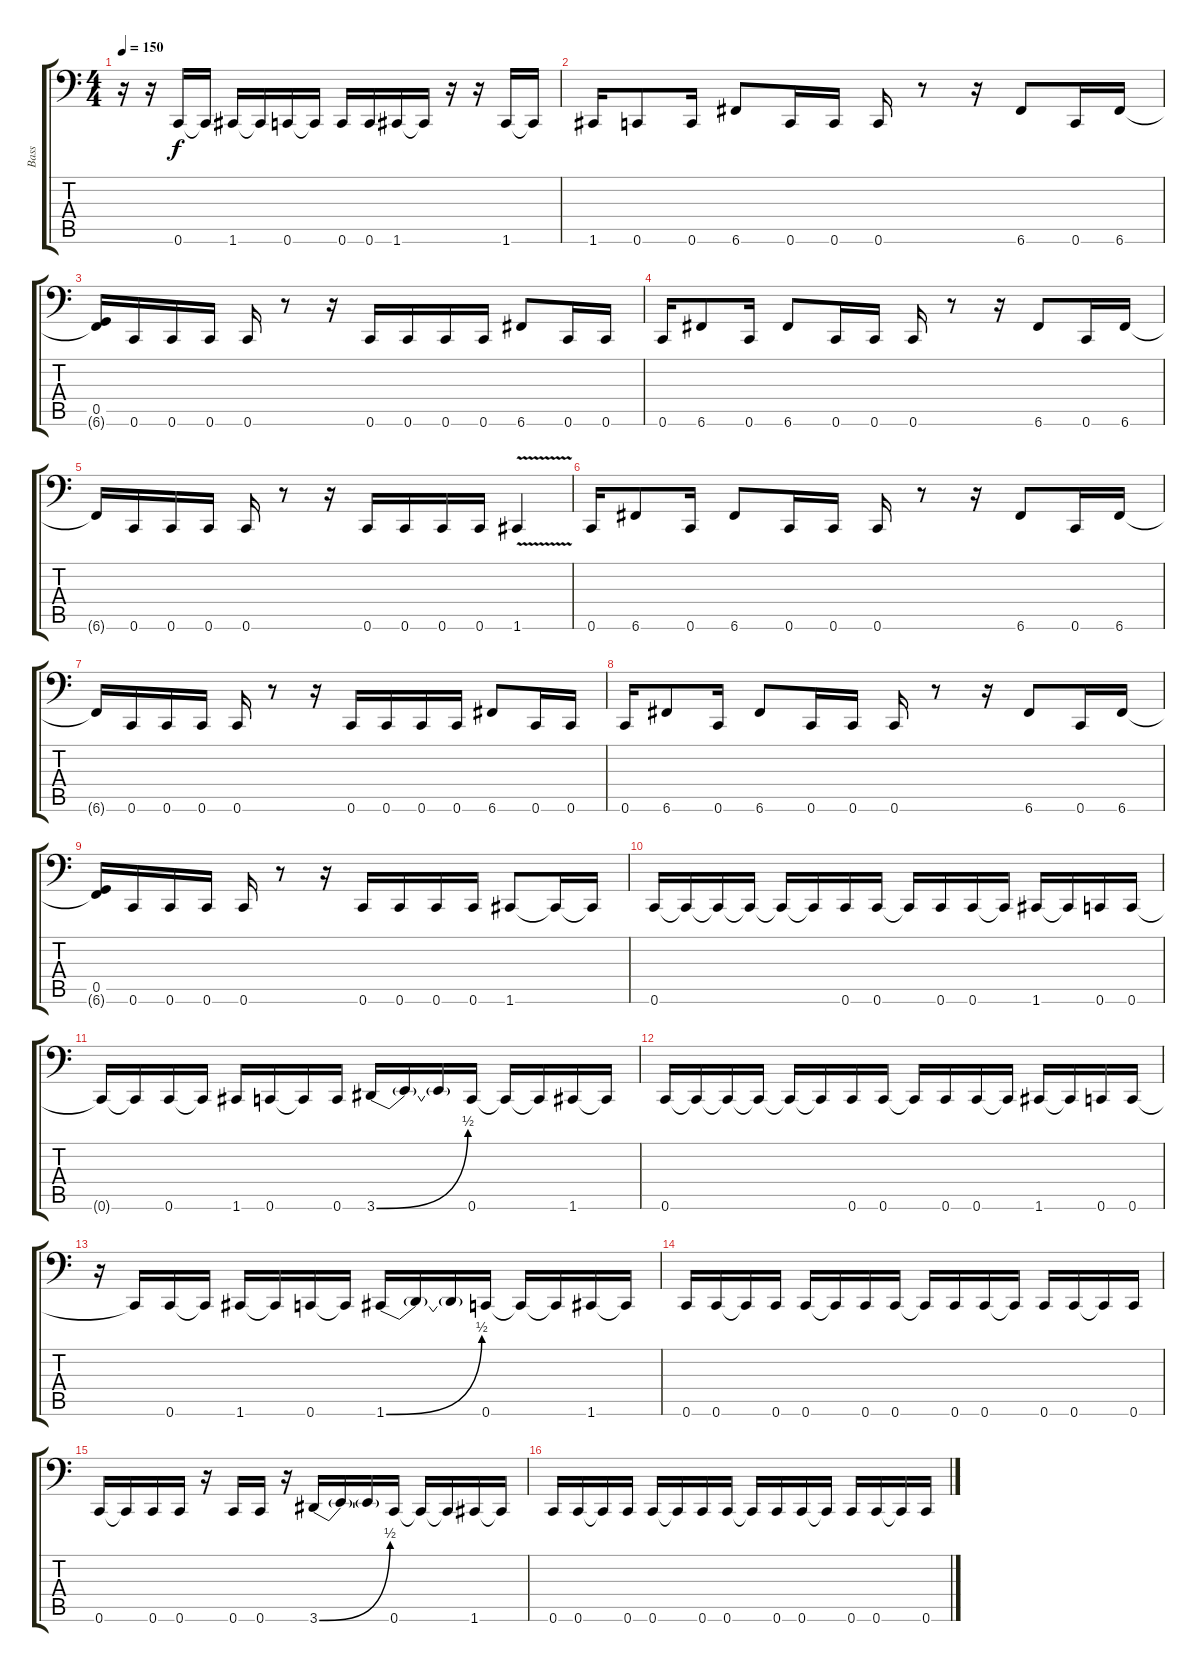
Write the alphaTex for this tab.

\track ("Bass" "Bass") {instrument electricbassfinger}
\staff {score tabs}
\tuning (D3 A2 F2 C2 G1 C1) {hide}
\ts (4 4)
\tempo 150
\clef f4
\ks c
r.16{dy f} r.16 0.6.16 0.6{t}.16 1.6.16 1.6{t}.16 0.6.16 0.6{t}.16 0.6.16 0.6.16 1.6.16 1.6{t}.16 r.16 r.16 1.6.16 1.6{t}.16 |
1.6.16 0.6.8 0.6.16 6.6.8 0.6.16 0.6.16 0.6.16 r.8 r.16 6.6.8 0.6.16 6.6.16 |
(0.5 6.6{t}).16 0.6.16 0.6.16 0.6.16 0.6.16 r.8 r.16 0.6.16 0.6.16 0.6.16 0.6.16 6.6.8 0.6.16 0.6.16 |
0.6.16 6.6.8 0.6.16 6.6.8 0.6.16 0.6.16 0.6.16 r.8 r.16 6.6.8 0.6.16 6.6.16 |
6.6{t}.16 0.6.16 0.6.16 0.6.16 0.6.16 r.8 r.16 0.6.16 0.6.16 0.6.16 0.6.16 1.6{v}.4 |
0.6.16 6.6.8 0.6.16 6.6.8 0.6.16 0.6.16 0.6.16 r.8 r.16 6.6.8 0.6.16 6.6.16 |
6.6{t}.16 0.6.16 0.6.16 0.6.16 0.6.16 r.8 r.16 0.6.16 0.6.16 0.6.16 0.6.16 6.6.8 0.6.16 0.6.16 |
0.6.16 6.6.8 0.6.16 6.6.8 0.6.16 0.6.16 0.6.16 r.8 r.16 6.6.8 0.6.16 6.6.16 |
(0.5 6.6{t}).16 0.6.16 0.6.16 0.6.16 0.6.16 r.8 r.16 0.6.16 0.6.16 0.6.16 0.6.16 1.6.8 1.6{t}.16 1.6{t}.16 |
0.6.16 0.6{t}.16 0.6{t}.16 0.6{t}.16 0.6{t}.16 0.6{t}.16 0.6.16 0.6.16 0.6{t}.16 0.6.16 0.6.16 0.6{t}.16 1.6.16 1.6{t}.16 0.6.16 0.6.16 |
0.6{t}.16 0.6{t}.16 0.6.16 0.6{t}.16 1.6.16 0.6.16 0.6{t}.16 0.6.16 3.6{be (bend 0 0 60 2)}.16 3.6{t}.16 3.6{t}.16 0.6.16 0.6{t}.16 0.6{t}.16 1.6.16 1.6{t}.16 |
0.6.16 0.6{t}.16 0.6{t}.16 0.6{t}.16 0.6{t}.16 0.6{t}.16 0.6.16 0.6.16 0.6{t}.16 0.6.16 0.6.16 0.6{t}.16 1.6.16 1.6{t}.16 0.6.16 0.6.16 |
r.16 0.6{t}.16 0.6.16 0.6{t}.16 1.6.16 1.6{t}.16 0.6.16 0.6{t}.16 1.6{be (bend 0 0 60 2)}.16 1.6{t}.16 1.6{t}.16 0.6.16 0.6{t}.16 0.6{t}.16 1.6.16 1.6{t}.16 |
0.6.16 0.6.16 0.6{t}.16 0.6.16 0.6.16 0.6{t}.16 0.6.16 0.6.16 0.6{t}.16 0.6.16 0.6.16 0.6{t}.16 0.6.16 0.6.16 0.6{t}.16 0.6.16 |
0.6.16 0.6{t}.16 0.6.16 0.6.16 r.16 0.6.16 0.6.16 r.16 3.6{be (bend 0 0 60 2)}.16 3.6{t}.16 3.6{t}.16 0.6.16 0.6{t}.16 0.6{t}.16 1.6.16 1.6{t}.16 |
0.6.16 0.6.16 0.6{t}.16 0.6.16 0.6.16 0.6{t}.16 0.6.16 0.6.16 0.6{t}.16 0.6.16 0.6.16 0.6{t}.16 0.6.16 0.6.16 0.6{t}.16 0.6.16
